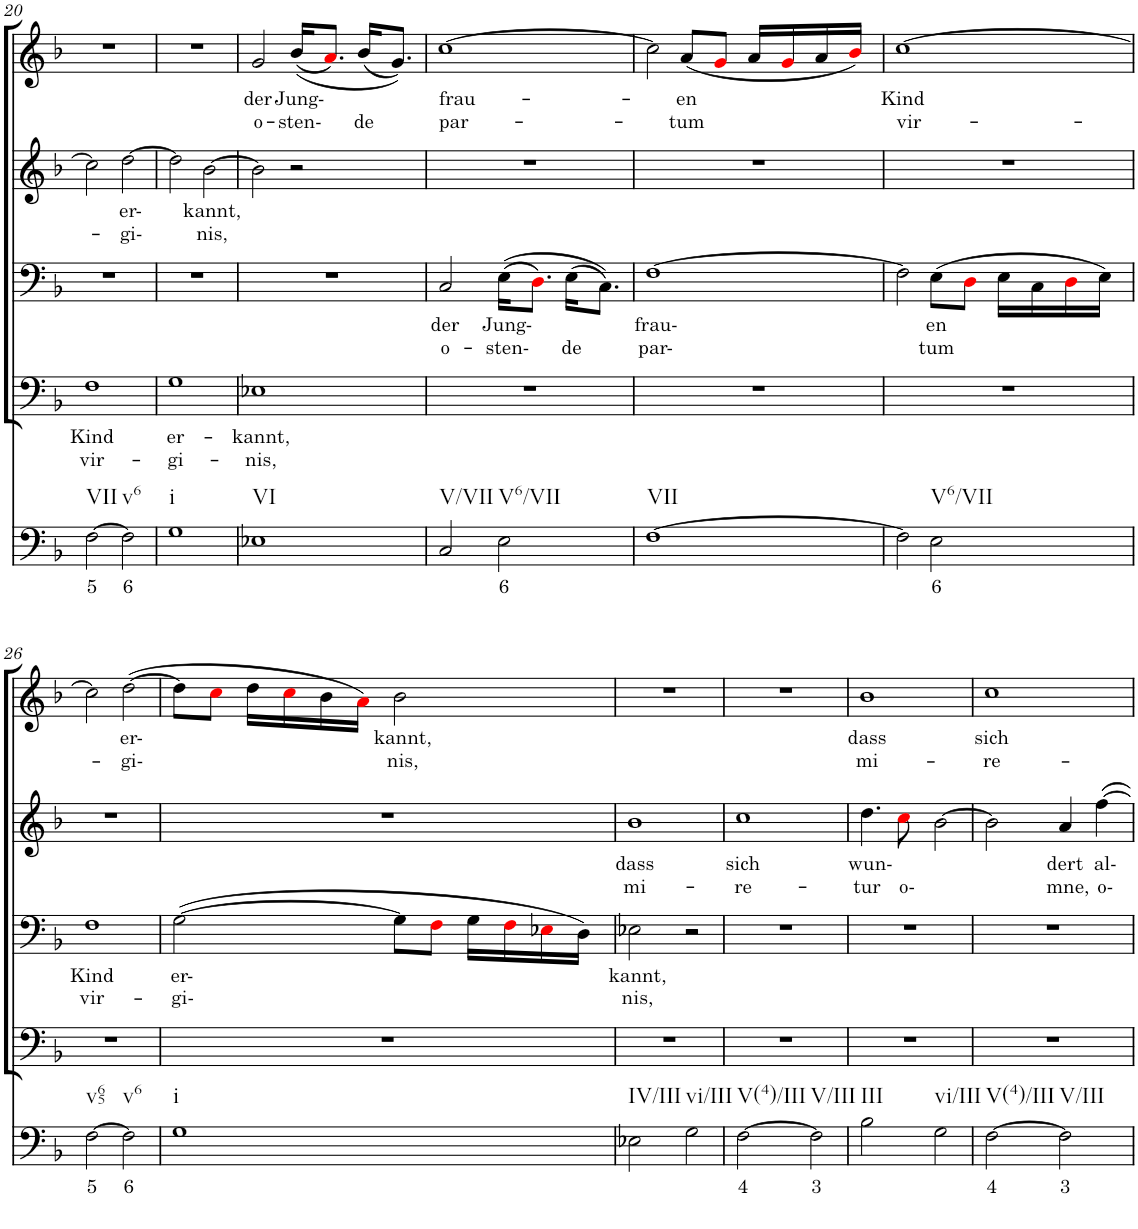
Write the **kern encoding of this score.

**kern	**text	**kern	**text	**text	**kern	**text	**text	**kern	**text	**text	**kern	**text	**text
*part5	*part5	*part4	*part4	*part4	*part3	*part3	*part3	*part2	*part2	*part2	*part1	*part1	*part1
*staff5	*staff5	*staff4	*staff4	*staff4	*staff3	*staff3	*staff3	*staff2	*staff2	*staff2	*staff1	*staff1	*staff1
*I"Continuo	*	*I"Bass II	*	*	*I"Bass I	*	*	*I"Soprano II	*	*	*I"Soprano I	*	*
!!LO:PB:g=z
*clefF4	*	*clefF4	*	*	*clefF4	*	*	*clefG2	*	*	*clefG2	*	*
*k[b-]	*	*k[b-]	*	*	*k[b-]	*	*	*k[b-]	*	*	*k[b-]	*	*
*M4/4	*	*M4/4	*	*	*M4/4	*	*	*M4/4	*	*	*M4/4	*	*
=20	=20	=20	=20	=20	=20	=20	=20	=20	=20	=20	=20	=20	=20
!LO:TX:b:t=VII	!	!	!	!	!	!	!	!	!	!	!	!	!
!	!LO:LY:b	!	!LO:LY:b	!LO:LY:b	!	!	!	!	!	!	!	!	!
[2F\	5	1F	Kind	vir-	1r	.	.	2cc\]	.	.	1r	.	.
!LO:TX:b:t=v6	!	!	!	!	!	!	!	!	!	!	!	!	!
!	!LO:LY:b	!	!	!	!	!	!	!	!LO:LY:b	!LO:LY:b	!	!	!
2F\]	6	.	.	.	.	.	.	[2dd\	er-	gi-	.	.	.
=21	=21	=21	=21	=21	=21	=21	=21	=21	=21	=21	=21	=21	=21
!LO:TX:b:t=i	!	!	!	!	!	!	!	!	!	!	!	!	!
!	!	!	!LO:LY:b	!LO:LY:b	!	!	!	!	!	!	!	!	!
1G	.	1G	er-	gi-	1r	.	.	2dd\]	.	.	1r	.	.
!	!	!	!	!	!	!	!	!	!LO:LY:b	!LO:LY:b	!	!	!
.	.	.	.	.	.	.	.	[2b-\	kannt,	nis,	.	.	.
=22	=22	=22	=22	=22	=22	=22	=22	=22	=22	=22	=22	=22	=22
!LO:TX:b:t=VI	!	!	!	!	!	!	!	!	!	!	!	!	!
!	!	!	!LO:LY:b	!LO:LY:b	!	!	!	!	!	!	!	!LO:LY:b	!LO:LY:b
1E-X	.	1E-X	kannt,	nis,	1r	.	.	2b-\]	.	.	2g/	der	o-
!	!	!	!	!	!	!	!	!	!	!	!	!LO:LY:b	!LO:LY:b
.	.	.	.	.	.	.	.	2r	.	.	((16b-/KL	Jung-	sten-
.	.	.	.	.	.	.	.	.	.	.	8.ai/J)	.	.
!	!	!	!	!	!	!	!	!	!	!	!	!	!LO:LY:b
.	.	.	.	.	.	.	.	.	.	.	(16b-/KL	.	de
.	.	.	.	.	.	.	.	.	.	.	8.g/J))	.	.
=23	=23	=23	=23	=23	=23	=23	=23	=23	=23	=23	=23	=23	=23
!LO:TX:b:t=V/VII	!	!	!	!	!	!	!	!	!	!	!	!	!
!	!	!	!	!	!	!LO:LY:b	!LO:LY:b	!	!	!	!	!LO:LY:b	!LO:LY:b
2C/	.	1r	.	.	2C/	der	o-	1r	.	.	[1cc	frau-	par-
!LO:TX:b:t=V6/VII	!	!	!	!	!	!	!	!	!	!	!	!	!
!	!LO:LY:b	!	!	!	!	!LO:LY:b	!LO:LY:b	!	!	!	!	!	!
2E\	6	.	.	.	((16E\KL	Jung-	sten-	.	.	.	.	.	.
.	.	.	.	.	8.Di\J)	.	.	.	.	.	.	.	.
!	!	!	!	!	!	!	!LO:LY:b	!	!	!	!	!	!
.	.	.	.	.	(16E\KL	.	de	.	.	.	.	.	.
.	.	.	.	.	8.C\J))	.	.	.	.	.	.	.	.
=24	=24	=24	=24	=24	=24	=24	=24	=24	=24	=24	=24	=24	=24
!LO:TX:b:t=VII	!	!	!	!	!	!	!	!	!	!	!	!	!
!	!	!	!	!	!	!LO:LY:b	!LO:LY:b	!	!	!	!	!	!
[1F	.	1r	.	.	[1F	frau-	par-	1r	.	.	2cc\]	.	.
!	!	!	!	!	!	!	!	!	!	!	!	!LO:LY:b	!LO:LY:b
.	.	.	.	.	.	.	.	.	.	.	(8a/L	en	tum
.	.	.	.	.	.	.	.	.	.	.	8gi/J	.	.
.	.	.	.	.	.	.	.	.	.	.	16a/LL	.	.
.	.	.	.	.	.	.	.	.	.	.	16gi/	.	.
.	.	.	.	.	.	.	.	.	.	.	16a/	.	.
.	.	.	.	.	.	.	.	.	.	.	16b-i/JJ)	.	.
=25	=25	=25	=25	=25	=25	=25	=25	=25	=25	=25	=25	=25	=25
!	!	!	!	!	!	!	!	!	!	!	!	!LO:LY:b	!LO:LY:b
2F\]	.	1r	.	.	2F\]	.	.	1r	.	.	[1cc	Kind	vir-
!LO:TX:b:t=V6/VII	!	!	!	!	!	!	!	!	!	!	!	!	!
!	!LO:LY:b	!	!	!	!	!LO:LY:b	!LO:LY:b	!	!	!	!	!	!
2E\	6	.	.	.	(8E\L	en	tum	.	.	.	.	.	.
.	.	.	.	.	8Di\J	.	.	.	.	.	.	.	.
.	.	.	.	.	16E\LL	.	.	.	.	.	.	.	.
.	.	.	.	.	16C\	.	.	.	.	.	.	.	.
.	.	.	.	.	16Di\	.	.	.	.	.	.	.	.
.	.	.	.	.	16E\JJ)	.	.	.	.	.	.	.	.
!!LO:LB:g=z
=26	=26	=26	=26	=26	=26	=26	=26	=26	=26	=26	=26	=26	=26
!LO:TX:b:t=v65	!	!	!	!	!	!	!	!	!	!	!	!	!
!	!LO:LY:b	!	!	!	!	!LO:LY:b	!LO:LY:b	!	!	!	!	!	!
[2F\	5	1r	.	.	1F	Kind	vir-	1r	.	.	2cc\]	.	.
!LO:TX:b:t=v6	!	!	!	!	!	!	!	!	!	!	!	!	!
!	!LO:LY:b	!	!	!	!	!	!	!	!	!	!	!LO:LY:b	!LO:LY:b
2F\]	6	.	.	.	.	.	.	.	.	.	([2dd\	er-	gi-
=27	=27	=27	=27	=27	=27	=27	=27	=27	=27	=27	=27	=27	=27
!LO:TX:b:t=i	!	!	!	!	!	!	!	!	!	!	!	!	!
!	!	!	!	!	!	!LO:LY:b	!LO:LY:b	!	!	!	!	!	!
1G	.	1r	.	.	([2G\	er-	gi-	1r	.	.	8dd\L]	.	.
.	.	.	.	.	.	.	.	.	.	.	8cci\J	.	.
.	.	.	.	.	.	.	.	.	.	.	16dd\LL	.	.
.	.	.	.	.	.	.	.	.	.	.	16cci\	.	.
.	.	.	.	.	.	.	.	.	.	.	16b-\	.	.
.	.	.	.	.	.	.	.	.	.	.	16ai\JJ)	.	.
!	!	!	!	!	!	!	!	!	!	!	!	!LO:LY:b	!LO:LY:b
.	.	.	.	.	8G\L]	.	.	.	.	.	2b-\	kannt,	nis,
.	.	.	.	.	8Fi\J	.	.	.	.	.	.	.	.
.	.	.	.	.	16G\LL	.	.	.	.	.	.	.	.
.	.	.	.	.	16Fi\	.	.	.	.	.	.	.	.
.	.	.	.	.	16E-Xi\	.	.	.	.	.	.	.	.
.	.	.	.	.	16D\JJ)	.	.	.	.	.	.	.	.
=28	=28	=28	=28	=28	=28	=28	=28	=28	=28	=28	=28	=28	=28
!LO:TX:b:t=IV/III	!	!	!	!	!	!	!	!	!	!	!	!	!
!	!	!	!	!	!	!LO:LY:b	!LO:LY:b	!	!LO:LY:b	!LO:LY:b	!	!	!
2E-X\	.	1r	.	.	2E-X\	kannt,	nis,	1b-	dass	mi-	1r	.	.
!LO:TX:b:t=vi/III	!	!	!	!	!	!	!	!	!	!	!	!	!
2G\	.	.	.	.	2r	.	.	.	.	.	.	.	.
=29	=29	=29	=29	=29	=29	=29	=29	=29	=29	=29	=29	=29	=29
!LO:TX:b:t=V(4)/III	!	!	!	!	!	!	!	!	!	!	!	!	!
!	!LO:LY:b	!	!	!	!	!	!	!	!LO:LY:b	!LO:LY:b	!	!	!
[2F\	4	1r	.	.	1r	.	.	1cc	sich	re-	1r	.	.
!LO:TX:b:t=V/III	!	!	!	!	!	!	!	!	!	!	!	!	!
!	!LO:LY:b	!	!	!	!	!	!	!	!	!	!	!	!
2F\]	3	.	.	.	.	.	.	.	.	.	.	.	.
=30	=30	=30	=30	=30	=30	=30	=30	=30	=30	=30	=30	=30	=30
!LO:TX:b:t=III	!	!	!	!	!	!	!	!	!	!	!	!	!
!	!	!	!	!	!	!	!	!	!LO:LY:b	!LO:LY:b	!	!LO:LY:b	!LO:LY:b
2B-\	.	1r	.	.	1r	.	.	4.dd\	wun-	tur	1b-	dass	mi-
!	!	!	!	!	!	!	!	!	!	!LO:LY:b	!	!	!
.	.	.	.	.	.	.	.	8cci\	.	o-	.	.	.
!LO:TX:b:t=vi/III	!	!	!	!	!	!	!	!	!	!	!	!	!
2G\	.	.	.	.	.	.	.	[2b-\	.	.	.	.	.
=31	=31	=31	=31	=31	=31	=31	=31	=31	=31	=31	=31	=31	=31
!LO:TX:b:t=V(4)/III	!	!	!	!	!	!	!	!	!	!	!	!	!
!	!LO:LY:b	!	!	!	!	!	!	!	!	!	!	!LO:LY:b	!LO:LY:b
[2F\	4	1r	.	.	1r	.	.	2b-\]	.	.	1cc	sich	re-
!LO:TX:b:t=V/III	!	!	!	!	!	!	!	!	!	!	!	!	!
!	!LO:LY:b	!	!	!	!	!	!	!	!LO:LY:b	!LO:LY:b	!	!	!
2F\]	3	.	.	.	.	.	.	4a/	dert	mne,	.	.	.
!	!	!	!	!	!	!	!	!	!LO:LY:b	!LO:LY:b	!	!	!
.	.	.	.	.	.	.	.	[4ff\	al-	o-	.	.	.
=	=	=	=	=	=	=	=	=	=	=	=	=	=
*-	*-	*-	*-	*-	*-	*-	*-	*-	*-	*-	*-	*-	*-
